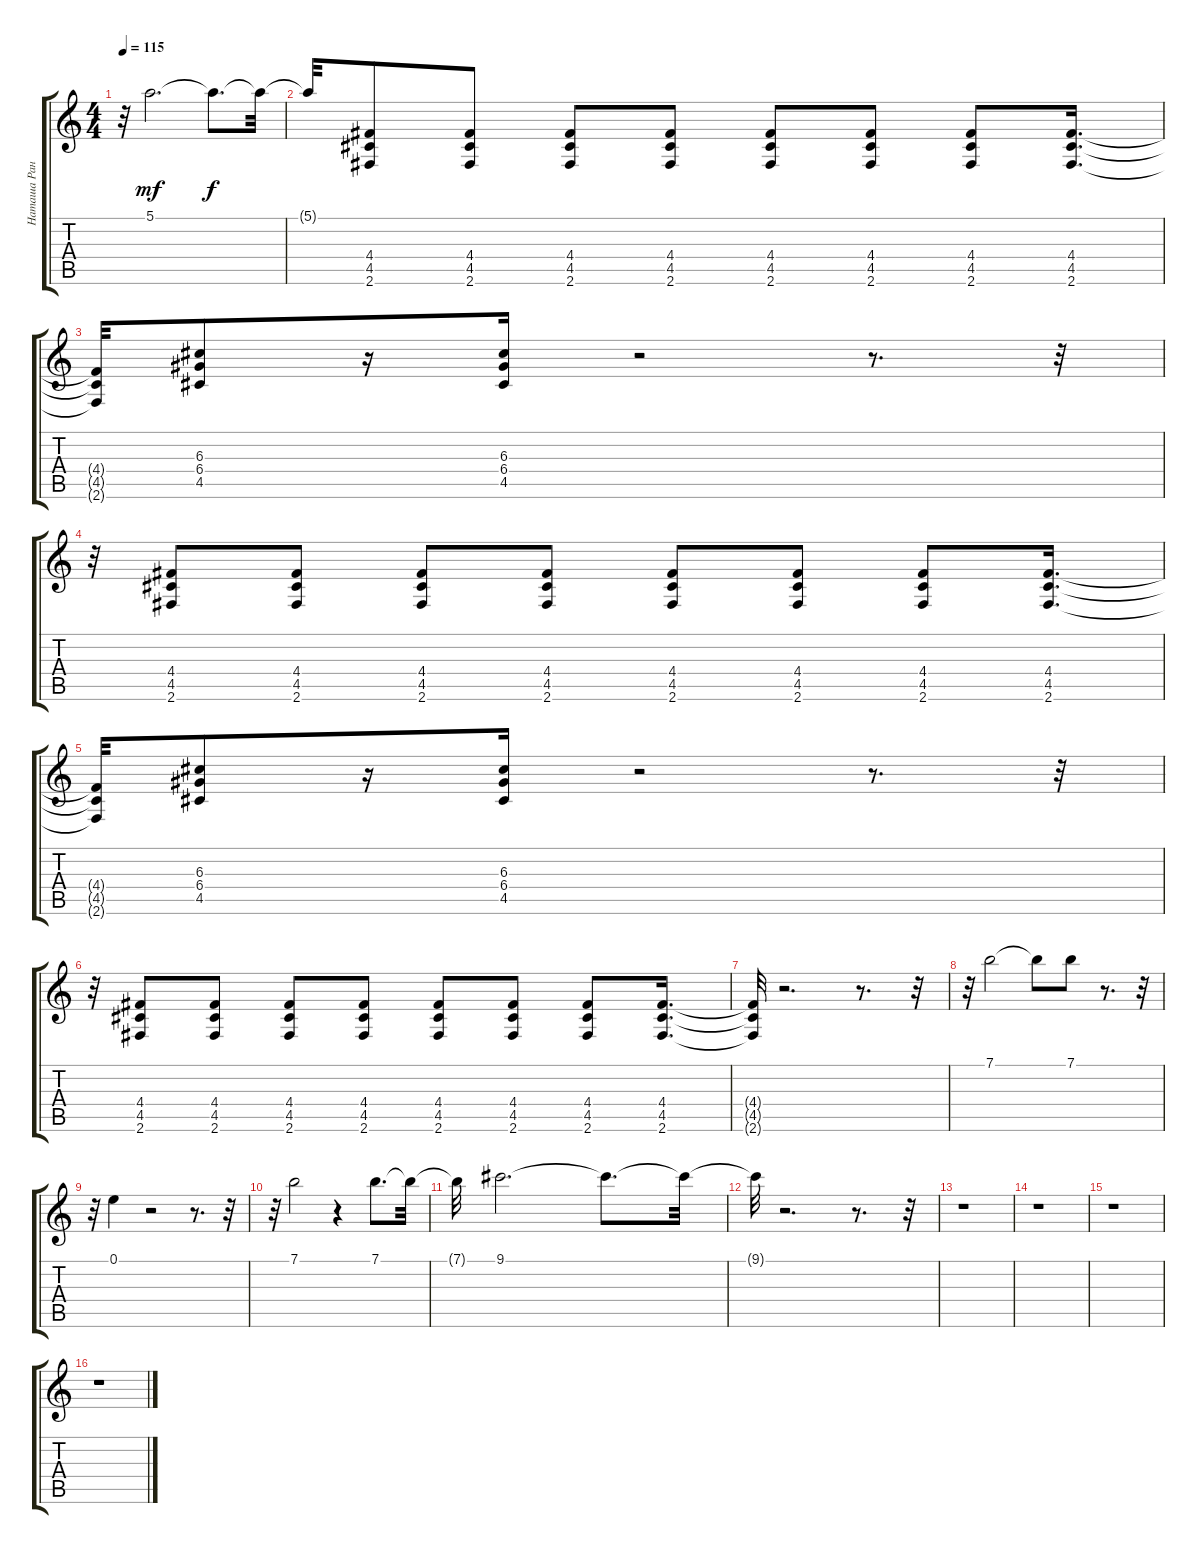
\track ("Наташа Ранетка" "Наташа Ран") {instrument distortionguitar}
\staff {score tabs}
\tuning (E4 B3 G3 D3 A2 E2) {hide}
\ts (4 4)
\tempo 115
\clef g2
\ks c
r.32{dy f} 5.1.2{d dy mf} 5.1{t}.8{d dy f} 5.1{t}.32 |
5.1{t}.32 (4.4 4.5 2.6).8 (4.4 4.5 2.6).8 (4.4 4.5 2.6).8 (4.4 4.5 2.6).8 (4.4 4.5 2.6).8 (4.4 4.5 2.6).8 (4.4 4.5 2.6).8 (4.4 4.5 2.6).16{d} |
(4.4{t} 4.5{t} 2.6{t}).32 (6.3 6.4 4.5).8 r.16 (6.3 6.4 4.5).16 r.2 r.8{d} r.32 |
r.32 (4.4 4.5 2.6).8 (4.4 4.5 2.6).8 (4.4 4.5 2.6).8 (4.4 4.5 2.6).8 (4.4 4.5 2.6).8 (4.4 4.5 2.6).8 (4.4 4.5 2.6).8 (4.4 4.5 2.6).16{d} |
(4.4{t} 4.5{t} 2.6{t}).32 (6.3 6.4 4.5).8 r.16 (6.3 6.4 4.5).16 r.2 r.8{d} r.32 |
r.32 (4.4 4.5 2.6).8 (4.4 4.5 2.6).8 (4.4 4.5 2.6).8 (4.4 4.5 2.6).8 (4.4 4.5 2.6).8 (4.4 4.5 2.6).8 (4.4 4.5 2.6).8 (4.4 4.5 2.6).16{d} |
(4.4{t} 4.5{t} 2.6{t}).32 r.2{d} r.8{d} r.32 |
r.32 7.1.2 7.1{t}.8 7.1.8 r.8{d} r.32 |
r.32 0.1.4 r.2 r.8{d} r.32 |
r.32 7.1.2 r.4 7.1.8{d} 7.1{t}.32 |
7.1{t}.32 9.1.2{d} 9.1{t}.8{d} 9.1{t}.32 |
9.1{t}.32 r.2{d} r.8{d} r.32 |
r.1 |
r.1 |
r.1 |
r.1
